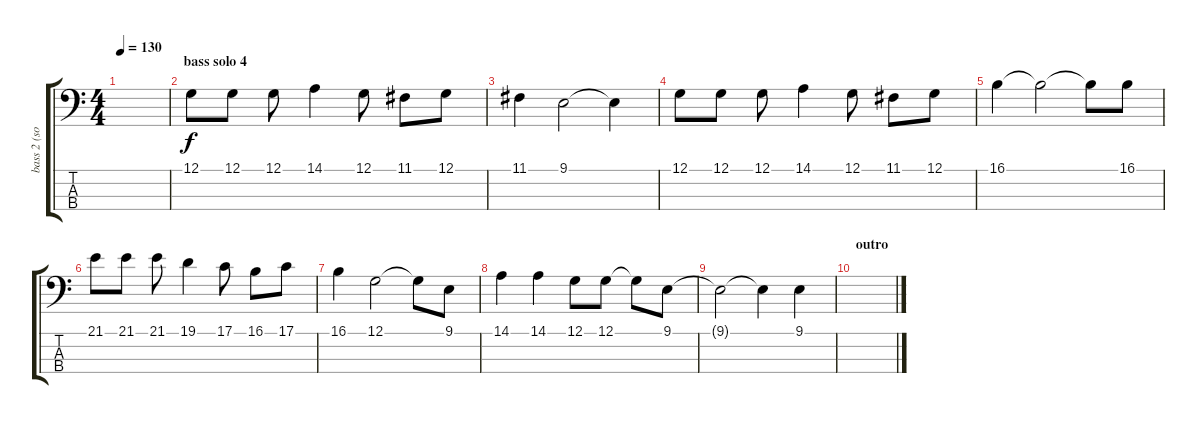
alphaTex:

\track ("bass 2 (solo)" "bass 2 (so") {instrument lead2sawtooth}
\staff {score tabs}
\tuning (G2 D2 A1 E1) {hide}
\ts (4 4)
\tempo 130
\clef f4
\ks c
|
\section ("" "bass solo 4")
12.1.8{volume 14} 12.1.8 12.1.8 14.1.4 12.1.8 11.1.8 12.1.8 |
11.1.4 9.1.2 9.1{t}.4 |
12.1.8 12.1.8 12.1.8 14.1.4 12.1.8 11.1.8 12.1.8 |
16.1.4 16.1{t}.2 16.1{t}.8 16.1.8 |
21.1.8 21.1.8 21.1.8 19.1.4 17.1.8 16.1.8 17.1.8 |
16.1.4 12.1.2 12.1{t}.8 9.1.8 |
14.1.4 14.1.4 12.1.8 12.1.8 12.1{t}.8 9.1.8 |
9.1{t}.2 9.1{t}.4 9.1.4 |
\section ("" "outro")
